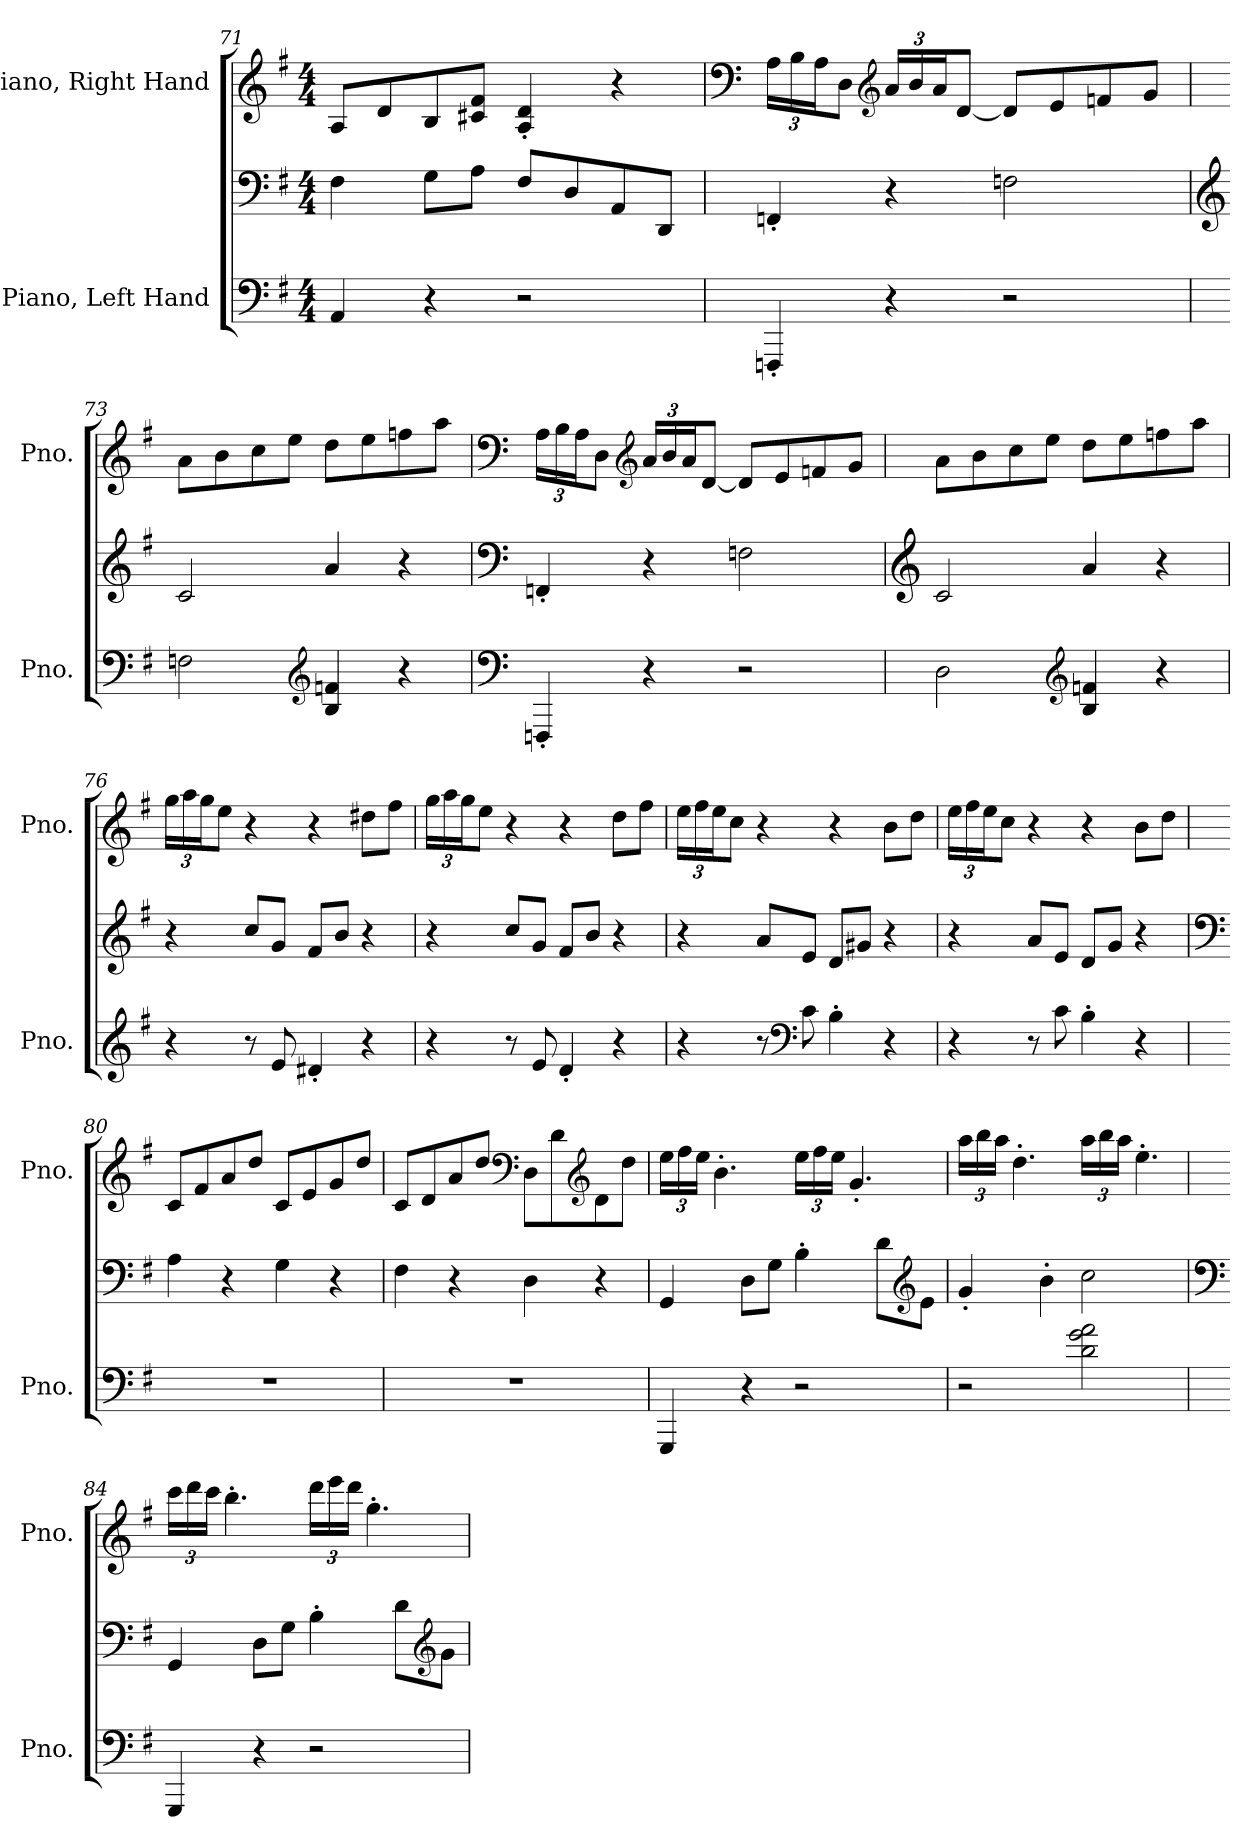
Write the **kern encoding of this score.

**kern	**kern	**kern
*part2	*part2	*part1
*staff3	*staff2	*staff1
*I"Piano, Left Hand	*	*I"Piano, Right Hand
*I'Pno.	*	*I'Pno.
*clefF4	*clefF4	*clefG2
*k[f#]	*k[f#]	*k[f#]
*M4/4	*M4/4	*M4/4
=71	=71	=71
4AA/	4F#\	8A/L
.	.	8d/
4r	8G\L	8B/
.	8A\J	8c#X/ 8f#/J
2r	8F#/L	4A/' 4d/'
.	8D/	.
.	8AA/	4r
.	8DD/J	.
!!LO:LB:g=z
=72	=72	=72
*	*	*clefF4
*	*	*Xbrackettup
4FFFn'/	4FFn'/	24A\LL
.	.	24B\
.	.	24A\J
.	.	8D\J
*	*	*clefG2
4r	4r	24a/LL
.	.	24b/
.	.	24a/J
.	.	[8d/J
2r	2Fn\	8d/L]
.	.	8e/
.	.	8fn/
.	.	8g/J
=73	=73	=73
*	*clefG2	*
2Fn\	2c/	8a\L
.	.	8b\
.	.	8cc\
.	.	8ee\J
*clefG2	*	*
4B/ 4fn/	4a/	8dd\L
.	.	8ee\
4r	4r	8ffn\
.	.	8aa\J
=74	=74	=74
*clefF4	*clefF4	*clefF4
4FFFn'/	4FFn'/	24A\LL
.	.	24B\
.	.	24A\J
.	.	8D\J
*	*	*clefG2
4r	4r	24a/LL
.	.	24b/
.	.	24a/J
.	.	[8d/J
2r	2Fn\	8d/L]
.	.	8e/
.	.	8fn/
.	.	8g/J
!!LO:LB:g=z
=75	=75	=75
*	*clefG2	*
2D\	2c/	8a\L
.	.	8b\
.	.	8cc\
.	.	8ee\J
*clefG2	*	*
4B/ 4fn/	4a/	8dd\L
.	.	8ee\
4r	4r	8ffn\
.	.	8aa\J
=76	=76	=76
4r	4r	24gg\LL
.	.	24aa\
.	.	24gg\J
.	.	8ee\J
8r	8cc/L	4r
8e/	8g/J	.
4d#X'/	8f#/L	4r
.	8b/J	.
4r	4r	8dd#X\L
.	.	8ff#\J
=77	=77	=77
4r	4r	24gg\LL
.	.	24aa\
.	.	24gg\J
.	.	8ee\J
8r	8cc/L	4r
8e/	8g/J	.
4d'/	8f#/L	4r
.	8b/J	.
4r	4r	8dd\L
.	.	8ff#\J
!!LO:LB:g=z
=78	=78	=78
4r	4r	24ee\LL
.	.	24ff#\
.	.	24ee\J
.	.	8cc\J
8r	8a/L	4r
*clefF4	*	*
8c\	8e/J	.
4B'\	8d/L	4r
.	8g#X/J	.
4r	4r	8b\L
.	.	8dd\J
=79	=79	=79
4r	4r	24ee\LL
.	.	24ff#\
.	.	24ee\J
.	.	8cc\J
8r	8a/L	4r
8c\	8e/J	.
4B'\	8d/L	4r
.	8g/J	.
4r	4r	8b\L
.	.	8dd\J
=80	=80	=80
*	*clefF4	*
1r	4A\	8c/L
.	.	8f#/
.	4r	8a/
.	.	8dd/J
.	4G\	8c/L
.	.	8e/
.	4r	8g/
.	.	8dd/J
!!LO:PB:g=z
=81	=81	=81
1r	4F#\	8c/L
.	.	8d/
.	4r	8a/
.	.	8dd/J
*	*	*clefF4
.	4D\	8D\L
.	.	8d\
*	*	*clefG2
.	4r	8d\
.	.	8dd\J
=82	=82	=82
4GGG/	4GG/	24ee\LL
.	.	24ff#\
.	.	24ee\JJ
.	.	4.b'\
4r	8D\L	.
.	8G\J	.
2r	4B'\	24ee\LL
.	.	24ff#\
.	.	24ee\JJ
.	.	4.g'/
.	8d\L	.
*	*clefG2	*
.	8e\J	.
=83	=83	=83
2r	4g'/	24aa\LL
.	.	24bb\
.	.	24aa\JJ
.	.	4.dd'\
.	4b'\	.
2d\ 2g\ 2a\	2cc\	24aa\LL
.	.	24bb\
.	.	24aa\JJ
.	.	4.ee'\
!!LO:LB:g=z
=84	=84	=84
*	*clefF4	*
4GGG/	4GG/	24ccc\LL
.	.	24ddd\
.	.	24ccc\JJ
.	.	4.bb'\
4r	8D\L	.
.	8G\J	.
2r	4B'\	24ddd\LL
.	.	24eee\
.	.	24ddd\JJ
.	.	4.gg'\
.	8d\L	.
*	*clefG2	*
.	8g\J	.
=	=	=
*-	*-	*-
